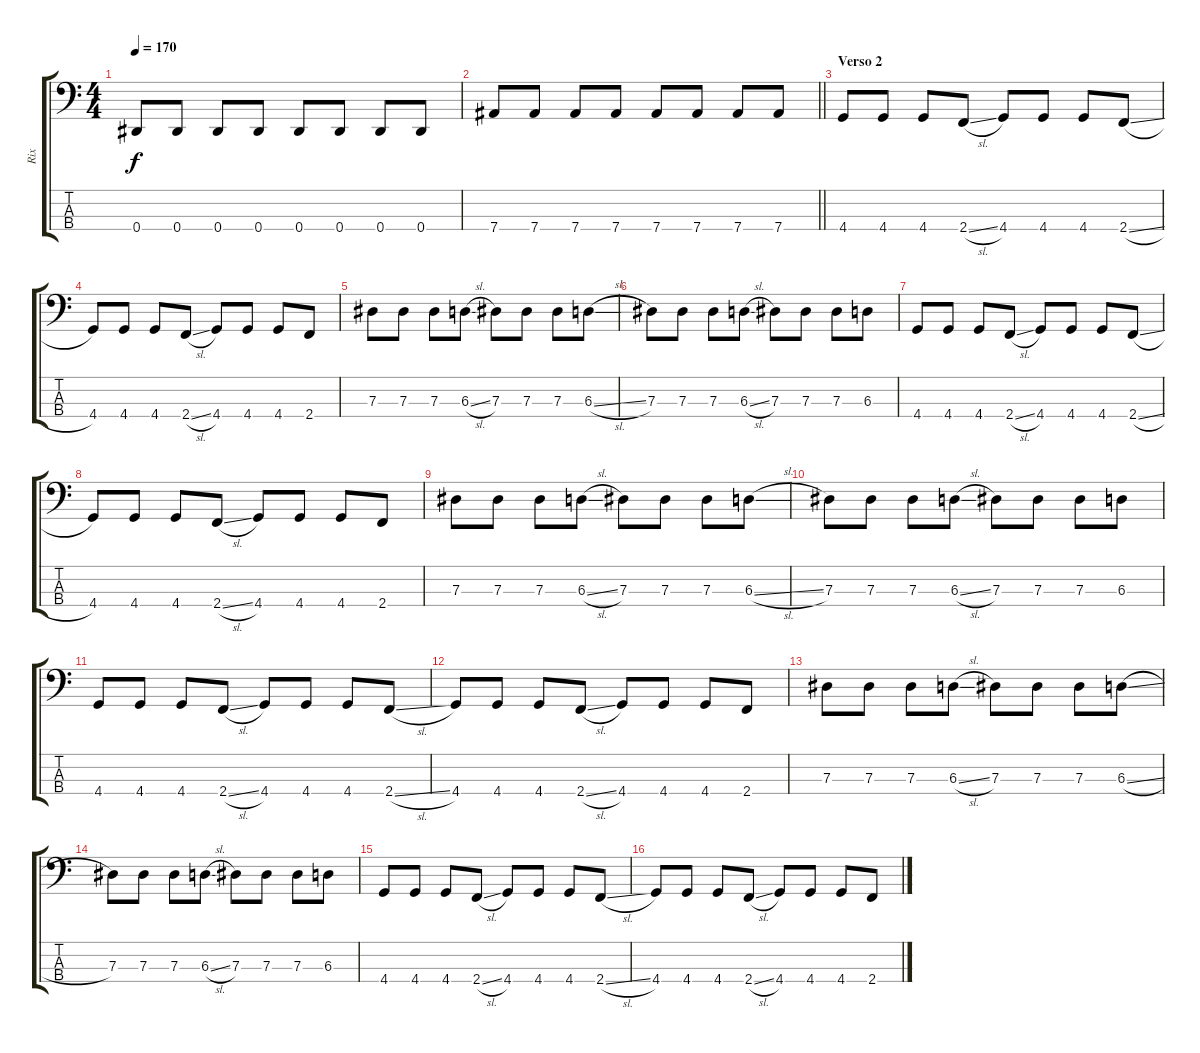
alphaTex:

\track ("Rix" "Rix") {instrument acousticbass}
\staff {score tabs}
\tuning (Gb2 Db2 Ab1 Eb1) {hide}
\ts (4 4)
\tempo 170
\clef f4
\ks c
0.4.8{dy f} 0.4.8 0.4.8 0.4.8 0.4.8 0.4.8 0.4.8 0.4.8 |
\barLineRight lightlight
7.4.8 7.4.8 7.4.8 7.4.8 7.4.8 7.4.8 7.4.8 7.4.8 |
\section ("" "Verso 2")
4.4.8 4.4.8 4.4.8 2.4{sl}.8 4.4.8 4.4.8 4.4.8 2.4{sl}.8 |
4.4.8 4.4.8 4.4.8 2.4{sl}.8 4.4.8 4.4.8 4.4.8 2.4.8 |
7.3.8 7.3.8 7.3.8 6.3{sl}.8 7.3.8 7.3.8 7.3.8 6.3{sl}.8 |
7.3.8 7.3.8 7.3.8 6.3{sl}.8 7.3.8 7.3.8 7.3.8 6.3.8 |
4.4.8 4.4.8 4.4.8 2.4{sl}.8 4.4.8 4.4.8 4.4.8 2.4{sl}.8 |
4.4.8 4.4.8 4.4.8 2.4{sl}.8 4.4.8 4.4.8 4.4.8 2.4.8 |
7.3.8 7.3.8 7.3.8 6.3{sl}.8 7.3.8 7.3.8 7.3.8 6.3{sl}.8 |
7.3.8 7.3.8 7.3.8 6.3{sl}.8 7.3.8 7.3.8 7.3.8 6.3.8 |
4.4.8 4.4.8 4.4.8 2.4{sl}.8 4.4.8 4.4.8 4.4.8 2.4{sl}.8 |
4.4.8 4.4.8 4.4.8 2.4{sl}.8 4.4.8 4.4.8 4.4.8 2.4.8 |
7.3.8 7.3.8 7.3.8 6.3{sl}.8 7.3.8 7.3.8 7.3.8 6.3{sl}.8 |
7.3.8 7.3.8 7.3.8 6.3{sl}.8 7.3.8 7.3.8 7.3.8 6.3.8 |
4.4.8 4.4.8 4.4.8 2.4{sl}.8 4.4.8 4.4.8 4.4.8 2.4{sl}.8 |
4.4.8 4.4.8 4.4.8 2.4{sl}.8 4.4.8 4.4.8 4.4.8 2.4.8
